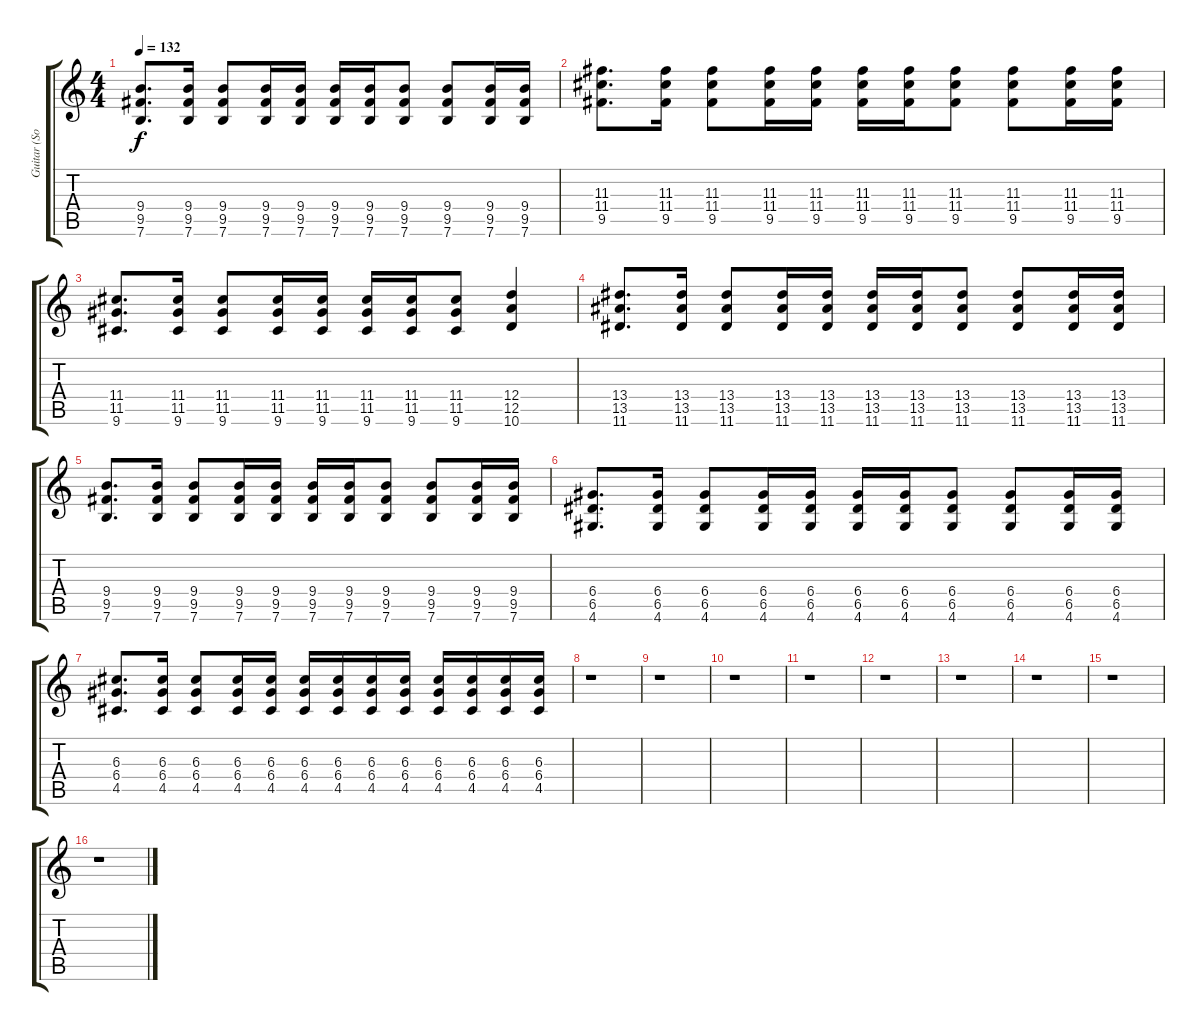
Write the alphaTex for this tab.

\track ("Guitar (Solo)" "Guitar (So") {instrument electricguitarclean}
\staff {score tabs}
\tuning (E4 B3 G3 D3 A2 E2) {hide}
\ts (4 4)
\tempo 132
\clef g2
\ks c
(9.4 9.5 7.6).8{d dy f} (9.4 9.5 7.6).16 (9.4 9.5 7.6).8 (9.4 9.5 7.6).16 (9.4 9.5 7.6).16 (9.4 9.5 7.6).16 (9.4 9.5 7.6).16 (9.4 9.5 7.6).8 (9.4 9.5 7.6).8 (9.4 9.5 7.6).16 (9.4 9.5 7.6).16 |
(11.3 11.4 9.5).8{d} (11.3 11.4 9.5).16 (11.3 11.4 9.5).8 (11.3 11.4 9.5).16 (11.3 11.4 9.5).16 (11.3 11.4 9.5).16 (11.3 11.4 9.5).16 (11.3 11.4 9.5).8 (11.3 11.4 9.5).8 (11.3 11.4 9.5).16 (11.3 11.4 9.5).16 |
(11.4 11.5 9.6).8{d} (11.4 11.5 9.6).16 (11.4 11.5 9.6).8 (11.4 11.5 9.6).16 (11.4 11.5 9.6).16 (11.4 11.5 9.6).16 (11.4 11.5 9.6).16 (11.4 11.5 9.6).8 (12.4 12.5 10.6).4 |
(13.4 13.5 11.6).8{d} (13.4 13.5 11.6).16 (13.4 13.5 11.6).8 (13.4 13.5 11.6).16 (13.4 13.5 11.6).16 (13.4 13.5 11.6).16 (13.4 13.5 11.6).16 (13.4 13.5 11.6).8 (13.4 13.5 11.6).8 (13.4 13.5 11.6).16 (13.4 13.5 11.6).16 |
(9.4 9.5 7.6).8{d} (9.4 9.5 7.6).16 (9.4 9.5 7.6).8 (9.4 9.5 7.6).16 (9.4 9.5 7.6).16 (9.4 9.5 7.6).16 (9.4 9.5 7.6).16 (9.4 9.5 7.6).8 (9.4 9.5 7.6).8 (9.4 9.5 7.6).16 (9.4 9.5 7.6).16 |
(6.4 6.5 4.6).8{d} (6.4 6.5 4.6).16 (6.4 6.5 4.6).8 (6.4 6.5 4.6).16 (6.4 6.5 4.6).16 (6.4 6.5 4.6).16 (6.4 6.5 4.6).16 (6.4 6.5 4.6).8 (6.4 6.5 4.6).8 (6.4 6.5 4.6).16 (6.4 6.5 4.6).16 |
(6.3 6.4 4.5).8{d} (6.3 6.4 4.5).16 (6.3 6.4 4.5).8 (6.3 6.4 4.5).16 (6.3 6.4 4.5).16 (6.3 6.4 4.5).16 (6.3 6.4 4.5).16 (6.3 6.4 4.5).16 (6.3 6.4 4.5).16 (6.3 6.4 4.5).16 (6.3 6.4 4.5).16 (6.3 6.4 4.5).16 (6.3 6.4 4.5).16 |
r.1 |
r.1 |
r.1 |
r.1 |
r.1 |
r.1 |
r.1 |
r.1 |
r.1
